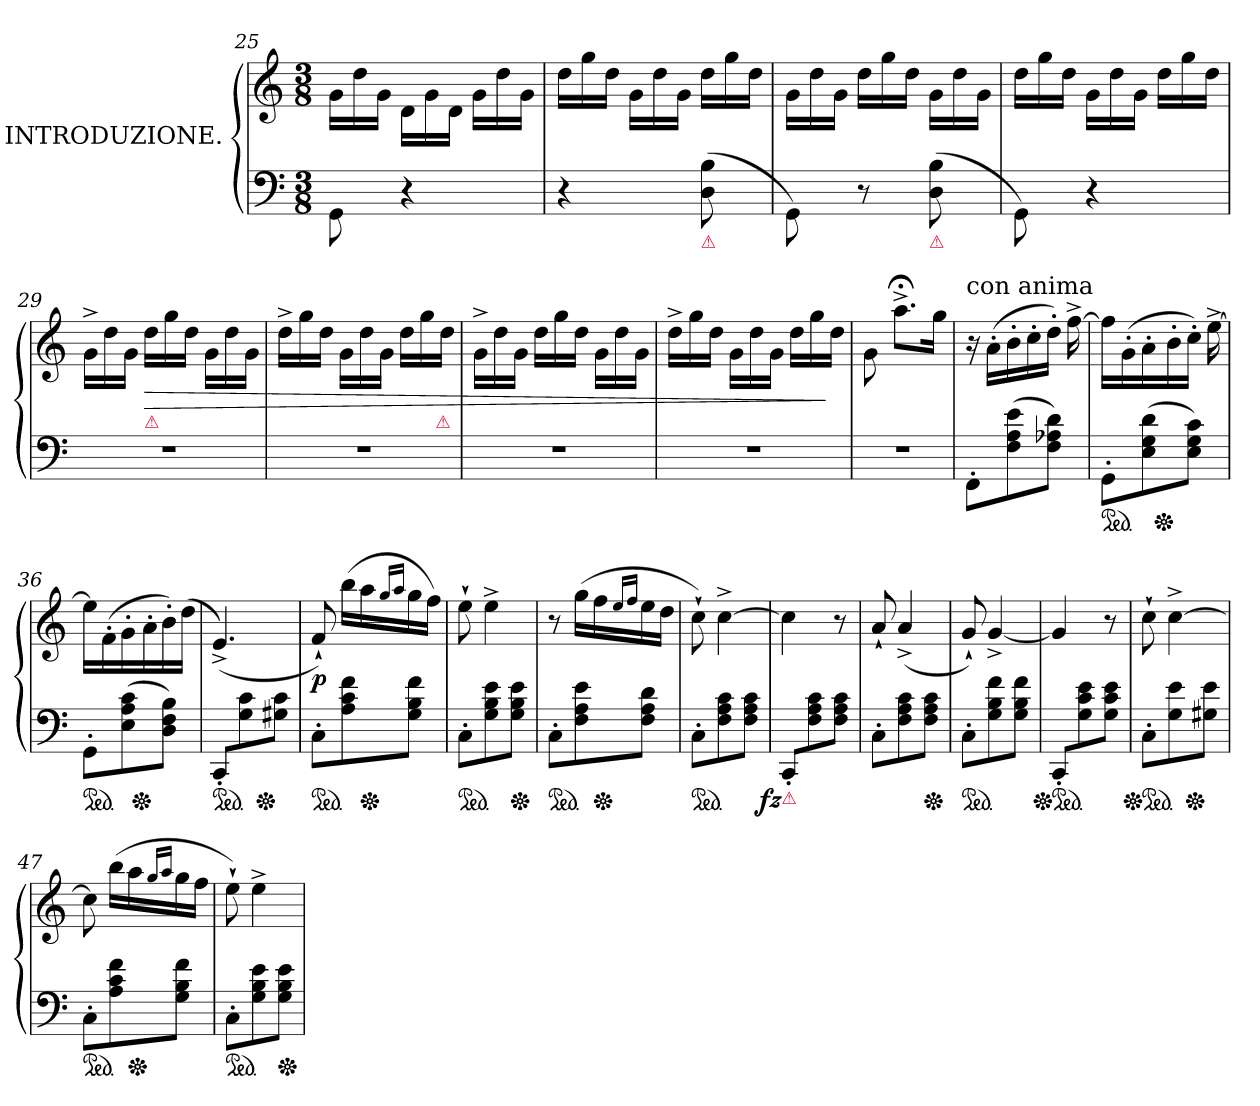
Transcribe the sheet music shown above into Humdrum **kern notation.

**kern	**kern	**dynam
*part1	*part1	*part1
*staff2	*staff1	*staff1/2
*I"INTRODUZIONE.	*	*
*clefF4	*clefG2	*
*k[]	*k[]	*
*a:	*a:	*
*M3/8	*M3/8	*
*	*Xtuplet	*
=25	=25	=25
8GG\	24g\LL	.
.	24dd\	.
.	24g\JJ	.
4r	24d\LL	.
.	24g\	.
.	24d\JJ	.
.	24g\LL	.
.	24dd\	.
.	24g\JJ	.
=26	=26	=26
4r	24ddLL	.
.	24gg	.
.	24ddJJ	.
.	24g\LL	.
.	24dd\	.
.	24g\JJ	.
!LO:TX:b:color=crimson:t=⚠	!	!
(8D 8B	24ddLL	.
.	24gg	.
.	24ddJJ	.
=27	=27	=27
8GG\)	24g\LL	.
.	24dd\	.
.	24g\JJ	.
8r	24ddLL	.
.	24gg	.
.	24ddJJ	.
!LO:TX:b:color=crimson:t=⚠	!	!
(8D 8B	24g\LL	.
.	24dd\	.
.	24g\JJ	.
=28	=28	=28
8GG\)	24ddLL	.
.	24gg	.
.	24ddJJ	.
4r	24g\LL	.
.	24dd\	.
.	24g\JJ	.
.	24ddLL	.
.	24gg	.
.	24ddJJ	.
=29	=29	=29
4.rF	24g^>\LL	.
.	24dd\	.
.	24g\JJ	.
!	!LO:TX:b:color=crimson:t=⚠	!
!	!	!LO:HP:b
.	24dd\LL	>
.	24gg\	.
.	24dd\JJ	.
.	24g\LL	.
.	24dd\	.
.	24g\JJ	.
=30	=30	=30
4.rF	24dd^>\LL	.
.	24gg\	.
.	24dd\JJ	.
.	24g\LL	.
.	24dd\	.
.	24g\JJ	.
.	24dd\LL	.
.	24gg\	.
!	!LO:TX:b:color=crimson:t=⚠	!
.	24dd\JJ	.
=31	=31	=31
4.rF	24g^>\LL	.
.	24dd\	.
.	24g\JJ	.
.	24dd\LL	.
.	24gg\	.
.	24dd\JJ	.
.	24g\LL	.
.	24dd\	.
.	24g\JJ	.
=32	=32	=32
4.rF	24dd^>\LL	.
.	24gg\	.
.	24dd\JJ	.
.	24g\LL	.
.	24dd\	.
.	24g\JJ	.
.	24dd\LL	.
.	24gg\	.
.	24dd\JJ	]
=33	=33	=33
4.rF	8g\	.
.	8.aa;<^<L	.
.	16ggJk	.
=34	=34	=34
*	*MM52	*
!	!LO:TX:a:t=con anima	!
8FF'L	16r	.
.	(16a'LL	.
(8F 8A 8e	16b'	.
.	16cc'	.
8F 8A-X 8dJ)	16dd'JJ)	.
.	[16ff^<	.
=35	=35	=35
*ped	*	*
*	*^	*
8GG'>L	16ffLL]	8ryy	.
.	(16g'	.	.
(8E 8G 8d	16a'	32ryy	.
*Xped	*	*	*
.	.	8..ryy	.
.	16b'	.	.
8E 8G 8cJ)	16cc'JJ)	.	.
.	[16ee^<	.	.
=36	=36	=36	=36
*ped	*	*	*
8GG'L	16ee\LL]	8ryy	.
.	(16f'\	.	.
(8E 8A 8c	16g'\	32ryy	.
*Xped	*	*	*
.	.	8..ryy	.
.	16a'\	.	.
8D 8F 8BJ)	16b'\)	.	.
.	(16dd\JJ	.	.
=37	=37	=37	=37
!LO:TX:b:color=crimson:t=⚠	!	!	!
*ped	*	*	*
8CC'</L	(4.e^<)	8.ryy	.
8G\ 8c\	.	.	.
*Xped	*	*	*
.	.	8.ryy	.
8G#X\ 8c\J	.	.	.
*	*v	*v	*
=38	=38	=38
*ped	*	*
8C'>L	8f`<)	p
8A 8c 8f	(16bbLL	.
*Xped	*	*
.	16aa	.
.	16qqgg/LL	.
.	16qqaa/JJ	.
8G 8B 8fJ	16gg	.
.	16ffJJ)	.
=39	=39	=39
*ped	*	*
8C'>L	8ee`>	.
8G 8B 8e	4ee^<	.
*Xped	*	*
8G 8B 8eJ	.	.
=40	=40	=40
*ped	*	*
8C'>L	8r	.
8F 8A 8e	(16ggLL	.
*Xped	*	*
.	16ff	.
.	16qqee/LL	.
.	16qqff/JJ	.
8F 8A 8dJ	16ee	.
.	16ddJJ	.
=41	=41	=41
*ped	*	*
8C'>L	8cc`>)	.
8F 8A 8c	[4cc^>	.
8F 8A 8cJ	.	.
=42	=42	=42
!LO:TX:b:color=crimson:t=⚠	!	!
!	!	!LO:DY:b=2:rj
8CC'</L	4cc]	fz
8F\ 8A\ 8c\	.	.
8F\ 8A\ 8c\J	8r	.
=43	=43	=43
8C'L	8a`<	.
8F 8A 8c	(4a^<	.
*Xped	*	*
8F 8A 8cJ	.	.
=44	=44	=44
*ped	*	*
8C'>L	8g`<)	.
8G 8B 8f	[4g^<	.
8G 8B 8fJ	.	.
=45	=45	=45
!LO:TX:b:color=crimson:t=⚠	!	!
*Xped	*	*
*ped	*	*
8CC'</L	4g]	.
8G\ 8c\ 8e\	.	.
8G\ 8c\ 8e\J	8r	.
=46	=46	=46
*	*^	*
*Xped	*	*	*
*ped	*	*	*
8C'>L	8cc`>	8.ryy	.
8G 8e	[4cc^>	.	.
*Xped	*	*	*
.	.	8.ryy	.
8G#X 8eJ	.	.	.
*	*v	*v	*
=47	=47	=47
*ped	*	*
8C'>L	8cc]	.
8A 8c 8f	(16bbLL	.
*Xped	*	*
.	16aa	.
.	16qqgg/LL	.
.	16qqaa/JJ	.
8G 8B 8fJ	16gg	.
.	16ffJJ	.
=48	=48	=48
*ped	*	*
8C'L	8ee`>)	.
8G 8B 8e	4ee^>	.
*Xped	*	*
8G 8B 8eJ	.	.
=	=	=
*-	*-	*-
